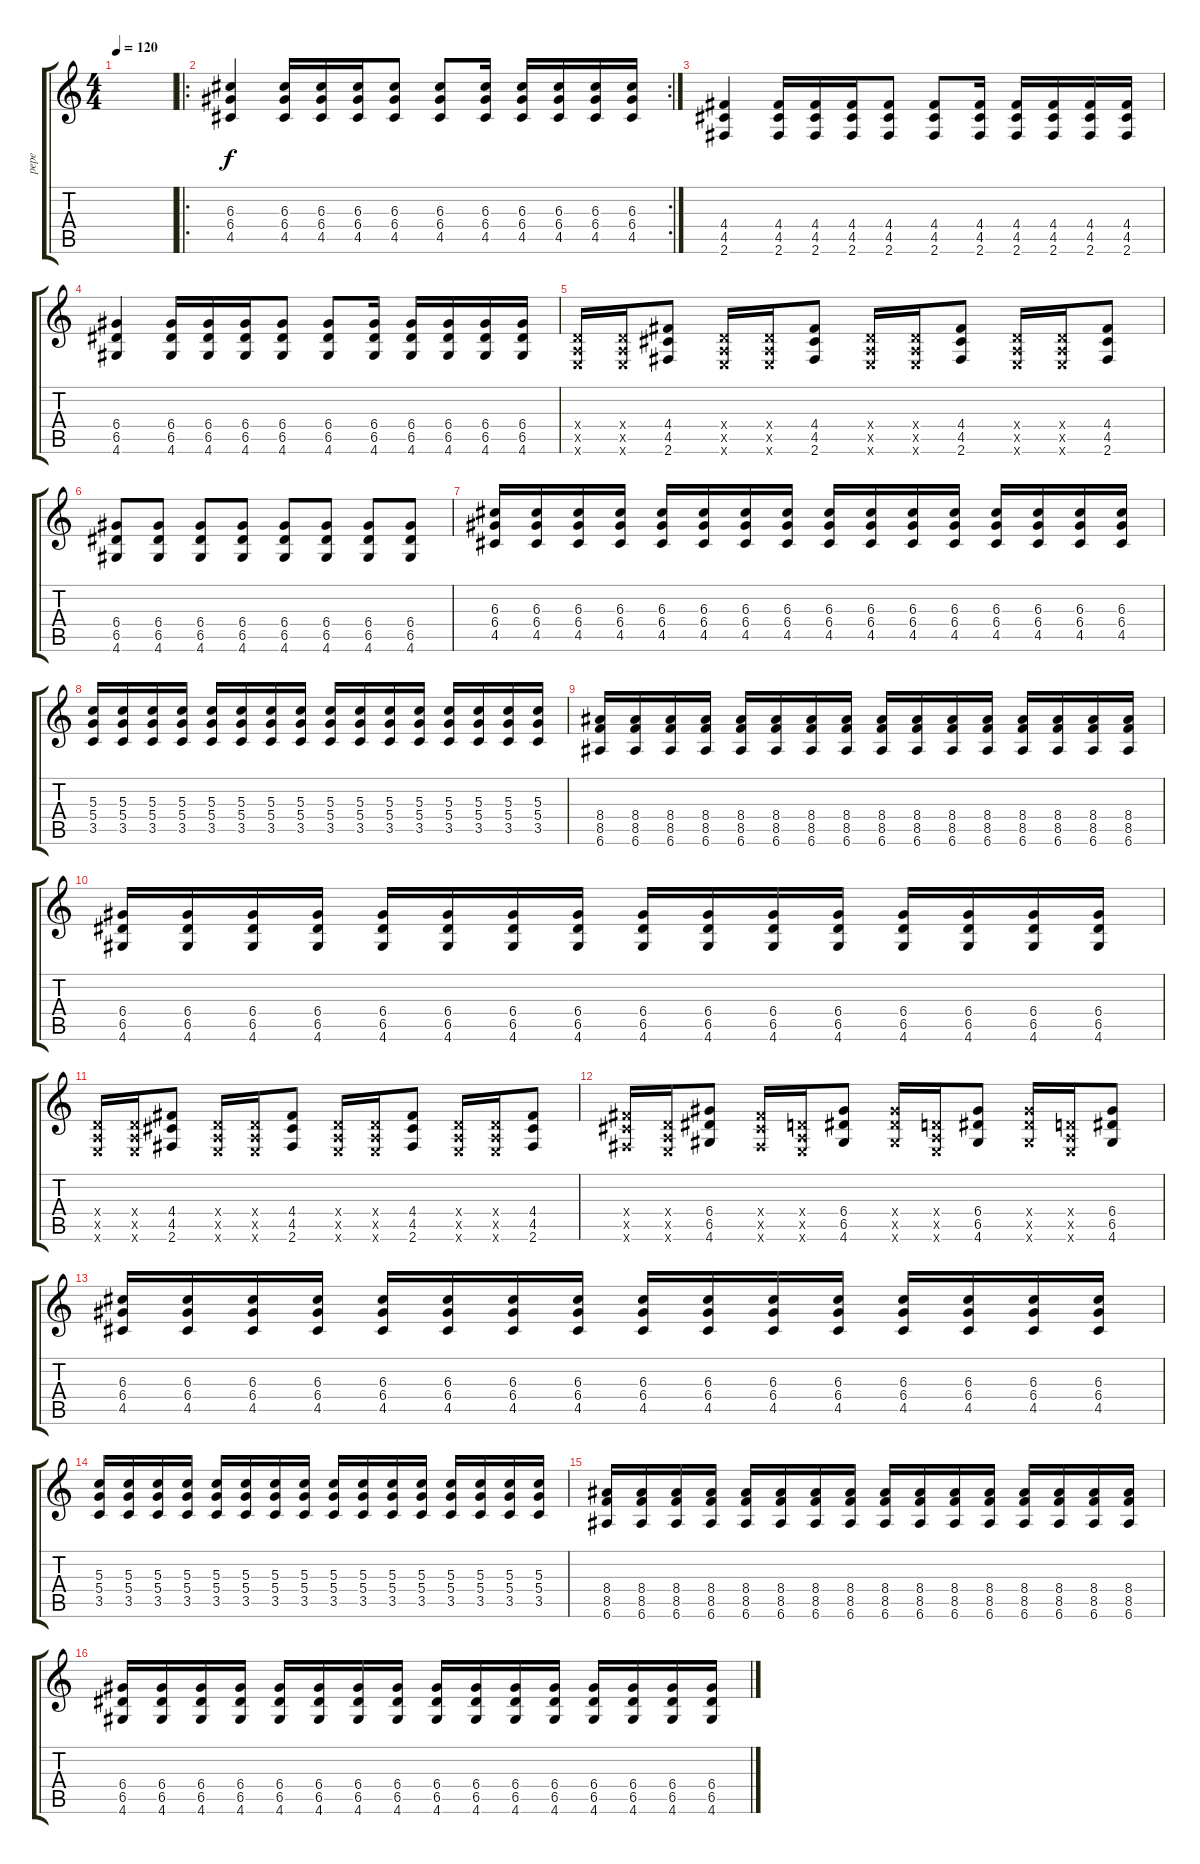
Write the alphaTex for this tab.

\track ("pepe" "pepe") {instrument distortionguitar}
\staff {score tabs}
\tuning (E4 B3 G3 D3 A2 E2) {hide}
\ts (4 4)
\tempo 120
\clef g2
\ks c
|
\ro
\rc 2
(6.3 6.4 4.5).4 (6.3 6.4 4.5).16 (6.3 6.4 4.5).16 (6.3 6.4 4.5).16 (6.3 6.4 4.5).8 (6.3 6.4 4.5).8 (6.3 6.4 4.5).16 (6.3 6.4 4.5).16 (6.3 6.4 4.5).16 (6.3 6.4 4.5).16 (6.3 6.4 4.5).16 |
(4.4 4.5 2.6).4 (4.4 4.5 2.6).16 (4.4 4.5 2.6).16 (4.4 4.5 2.6).16 (4.4 4.5 2.6).8 (4.4 4.5 2.6).8 (4.4 4.5 2.6).16 (4.4 4.5 2.6).16 (4.4 4.5 2.6).16 (4.4 4.5 2.6).16 (4.4 4.5 2.6).16 |
(6.4 6.5 4.6).4 (6.4 6.5 4.6).16 (6.4 6.5 4.6).16 (6.4 6.5 4.6).16 (6.4 6.5 4.6).8 (6.4 6.5 4.6).8 (6.4 6.5 4.6).16 (6.4 6.5 4.6).16 (6.4 6.5 4.6).16 (6.4 6.5 4.6).16 (6.4 6.5 4.6).16 |
(0.4{x} 0.5{x} 0.6{x}).16 (0.4{x} 0.5{x} 0.6{x}).16 (4.4 4.5 2.6).8 (0.4{x} 0.5{x} 0.6{x}).16 (0.4{x} 0.5{x} 0.6{x}).16 (4.4 4.5 2.6).8 (0.4{x} 0.5{x} 0.6{x}).16 (0.4{x} 0.5{x} 0.6{x}).16 (4.4 4.5 2.6).8 (0.4{x} 0.5{x} 0.6{x}).16 (0.4{x} 0.5{x} 0.6{x}).16 (4.4 4.5 2.6).8 |
(6.4 6.5 4.6).8 (6.4 6.5 4.6).8 (6.4 6.5 4.6).8 (6.4 6.5 4.6).8 (6.4 6.5 4.6).8 (6.4 6.5 4.6).8 (6.4 6.5 4.6).8 (6.4 6.5 4.6).8 |
(6.3 6.4 4.5).16 (6.3 6.4 4.5).16 (6.3 6.4 4.5).16 (6.3 6.4 4.5).16 (6.3 6.4 4.5).16 (6.3 6.4 4.5).16 (6.3 6.4 4.5).16 (6.3 6.4 4.5).16 (6.3 6.4 4.5).16 (6.3 6.4 4.5).16 (6.3 6.4 4.5).16 (6.3 6.4 4.5).16 (6.3 6.4 4.5).16 (6.3 6.4 4.5).16 (6.3 6.4 4.5).16 (6.3 6.4 4.5).16 |
(5.3 5.4 3.5).16 (5.3 5.4 3.5).16 (5.3 5.4 3.5).16 (5.3 5.4 3.5).16 (5.3 5.4 3.5).16 (5.3 5.4 3.5).16 (5.3 5.4 3.5).16 (5.3 5.4 3.5).16 (5.3 5.4 3.5).16 (5.3 5.4 3.5).16 (5.3 5.4 3.5).16 (5.3 5.4 3.5).16 (5.3 5.4 3.5).16 (5.3 5.4 3.5).16 (5.3 5.4 3.5).16 (5.3 5.4 3.5).16 |
(8.4 8.5 6.6).16 (8.4 8.5 6.6).16 (8.4 8.5 6.6).16 (8.4 8.5 6.6).16 (8.4 8.5 6.6).16 (8.4 8.5 6.6).16 (8.4 8.5 6.6).16 (8.4 8.5 6.6).16 (8.4 8.5 6.6).16 (8.4 8.5 6.6).16 (8.4 8.5 6.6).16 (8.4 8.5 6.6).16 (8.4 8.5 6.6).16 (8.4 8.5 6.6).16 (8.4 8.5 6.6).16 (8.4 8.5 6.6).16 |
(6.4 6.5 4.6).16 (6.4 6.5 4.6).16 (6.4 6.5 4.6).16 (6.4 6.5 4.6).16 (6.4 6.5 4.6).16 (6.4 6.5 4.6).16 (6.4 6.5 4.6).16 (6.4 6.5 4.6).16 (6.4 6.5 4.6).16 (6.4 6.5 4.6).16 (6.4 6.5 4.6).16 (6.4 6.5 4.6).16 (6.4 6.5 4.6).16 (6.4 6.5 4.6).16 (6.4 6.5 4.6).16 (6.4 6.5 4.6).16 |
(0.4{x} 0.5{x} 0.6{x}).16 (0.4{x} 0.5{x} 0.6{x}).16 (4.4 4.5 2.6).8 (0.4{x} 0.5{x} 0.6{x}).16 (0.4{x} 0.5{x} 0.6{x}).16 (4.4 4.5 2.6).8 (0.4{x} 0.5{x} 0.6{x}).16 (0.4{x} 0.5{x} 0.6{x}).16 (4.4 4.5 2.6).8 (0.4{x} 0.5{x} 0.6{x}).16 (0.4{x} 0.5{x} 0.6{x}).16 (4.4 4.5 2.6).8 |
(4.4{x} 4.5{x} 2.6{x}).16 (0.4{x} 0.5{x} 0.6{x}).16 (6.4 6.5 4.6).8 (4.4{x} 4.5{x} 2.6{x}).16 (0.4{x} 0.5{x} 0.6{x}).16 (6.4 6.5 4.6).8 (6.4{x} 6.5{x} 4.6{x}).16 (0.4{x} 0.5{x} 0.6{x}).16 (6.4 6.5 4.6).8 (6.4{x} 6.5{x} 4.6{x}).16 (0.4{x} 0.5{x} 0.6{x}).16 (6.4 6.5 4.6).8 |
(6.3 6.4 4.5).16 (6.3 6.4 4.5).16 (6.3 6.4 4.5).16 (6.3 6.4 4.5).16 (6.3 6.4 4.5).16 (6.3 6.4 4.5).16 (6.3 6.4 4.5).16 (6.3 6.4 4.5).16 (6.3 6.4 4.5).16 (6.3 6.4 4.5).16 (6.3 6.4 4.5).16 (6.3 6.4 4.5).16 (6.3 6.4 4.5).16 (6.3 6.4 4.5).16 (6.3 6.4 4.5).16 (6.3 6.4 4.5).16 |
(5.3 5.4 3.5).16 (5.3 5.4 3.5).16 (5.3 5.4 3.5).16 (5.3 5.4 3.5).16 (5.3 5.4 3.5).16 (5.3 5.4 3.5).16 (5.3 5.4 3.5).16 (5.3 5.4 3.5).16 (5.3 5.4 3.5).16 (5.3 5.4 3.5).16 (5.3 5.4 3.5).16 (5.3 5.4 3.5).16 (5.3 5.4 3.5).16 (5.3 5.4 3.5).16 (5.3 5.4 3.5).16 (5.3 5.4 3.5).16 |
(8.4 8.5 6.6).16 (8.4 8.5 6.6).16 (8.4 8.5 6.6).16 (8.4 8.5 6.6).16 (8.4 8.5 6.6).16 (8.4 8.5 6.6).16 (8.4 8.5 6.6).16 (8.4 8.5 6.6).16 (8.4 8.5 6.6).16 (8.4 8.5 6.6).16 (8.4 8.5 6.6).16 (8.4 8.5 6.6).16 (8.4 8.5 6.6).16 (8.4 8.5 6.6).16 (8.4 8.5 6.6).16 (8.4 8.5 6.6).16 |
(6.4 6.5 4.6).16 (6.4 6.5 4.6).16 (6.4 6.5 4.6).16 (6.4 6.5 4.6).16 (6.4 6.5 4.6).16 (6.4 6.5 4.6).16 (6.4 6.5 4.6).16 (6.4 6.5 4.6).16 (6.4 6.5 4.6).16 (6.4 6.5 4.6).16 (6.4 6.5 4.6).16 (6.4 6.5 4.6).16 (6.4 6.5 4.6).16 (6.4 6.5 4.6).16 (6.4 6.5 4.6).16 (6.4 6.5 4.6).16
